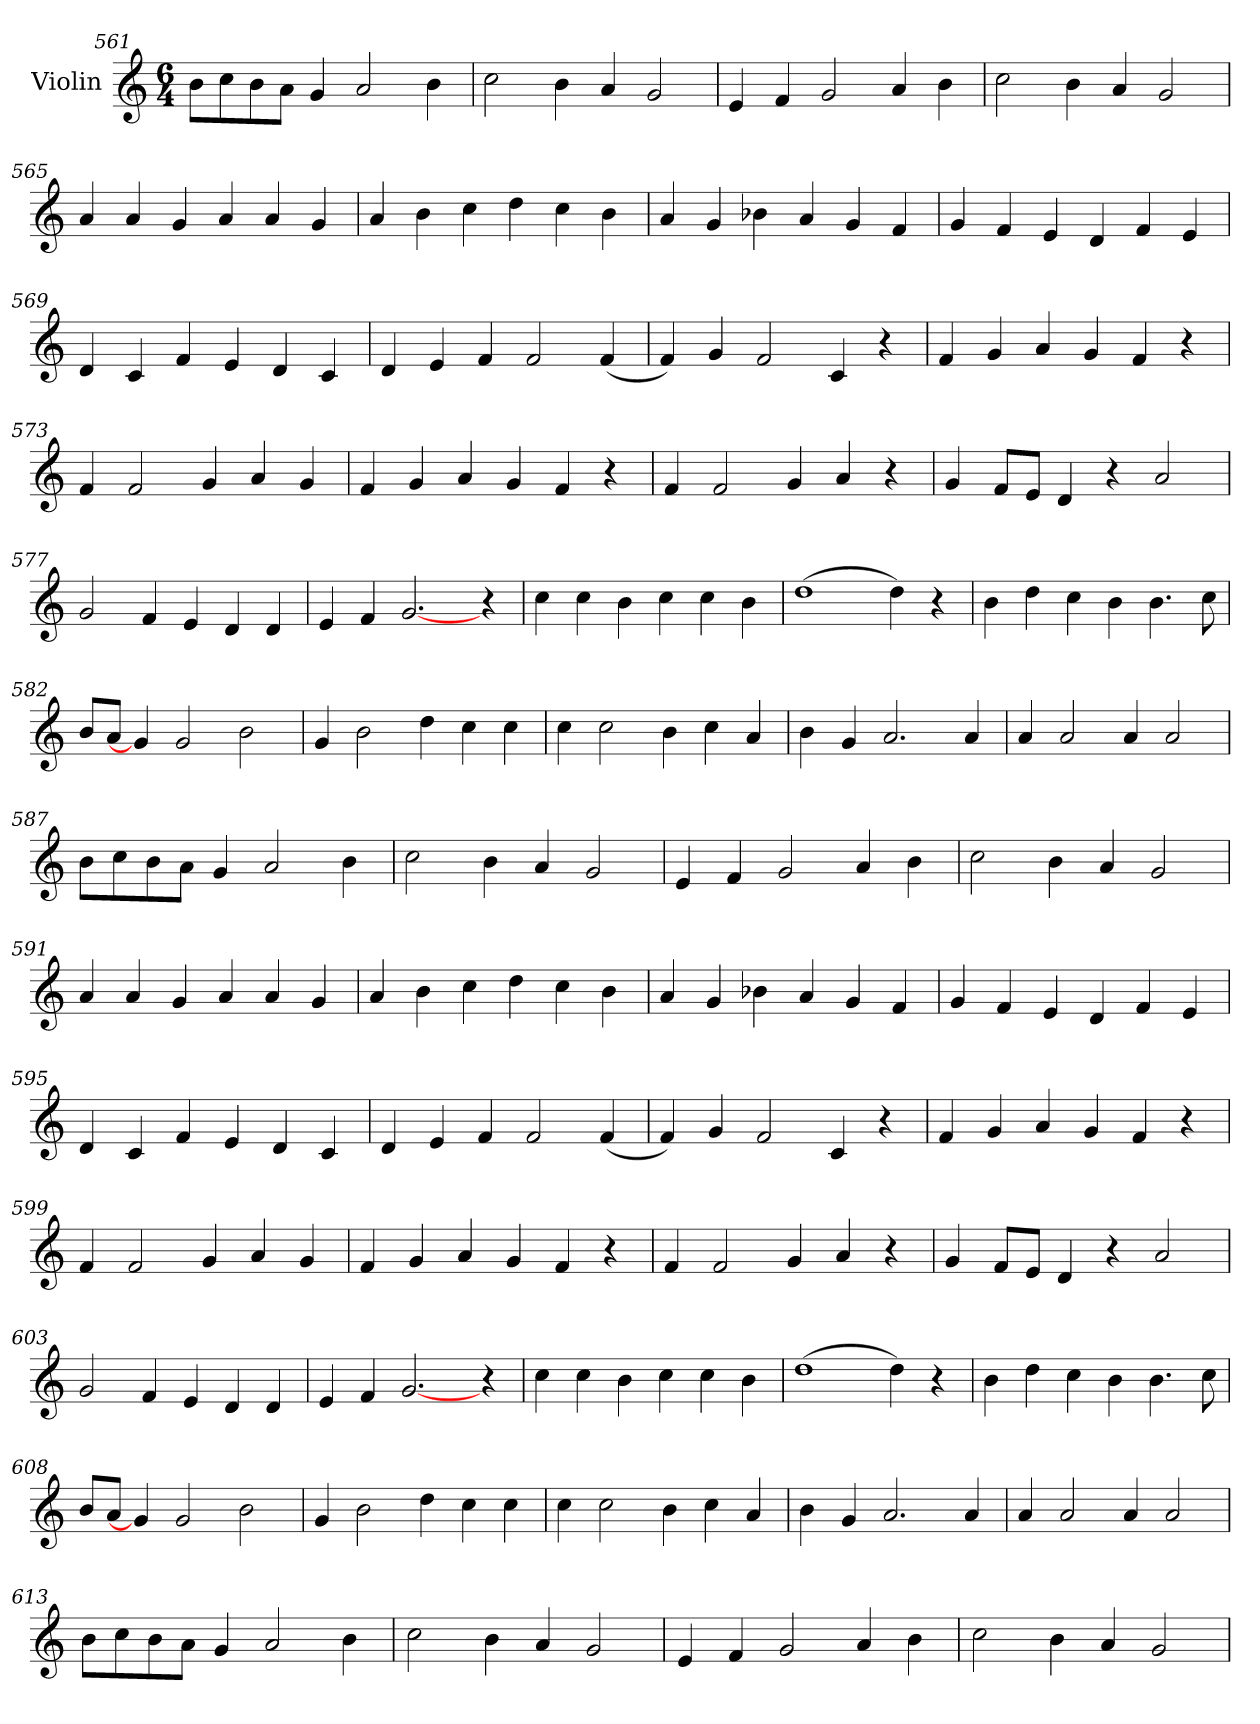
**kern
*part1
*staff1
*I"Violin
*clefG2
*k[]
*M6/4
=561
8b\L
8cc\
8b\
8a\J
4g/
2a/
4b\
=562
2cc\
4b\
4a/
2g/
!!LO:LB:g=z
=563
4e/
4f/
2g/
4a/
4b\
=564
2cc\
4b\
4a/
2g/
=565
4a/
4a/
4g/
4a/
4a/
4g/
=566
4a/
4b\
4cc\
4dd\
4cc\
4b\
!!LO:PB:g=z
=567
4a/
4g/
4b-X\
4a/
4g/
4f/
=568
4g/
4f/
4e/
4d/
4f/
4e/
=569
4d/
4c/
4f/
4e/
4d/
4c/
=570
4d/
4e/
4f/
2f/
(<4f/
!!LO:LB:g=z
=571
4f/)
4g/
2f/
4c/
4r
=572
4f/
4g/
4a/
4g/
4f/
4r
=573
4f/
2f/
4g/
4a/
4g/
=574
4f/
4g/
4a/
4g/
4f/
4r
!!LO:LB:g=z
=575
4f/
2f/
4g/
4a/
4r
=576
4g/
8f/L
8e/J
4d/
4r
2a/
=577
2g/
4f/
4e/
4d/
4d/
=578
4e/
4f/
[2.g/
4r
!!LO:LB:g=z
=579
4cc\
4cc\
4b\
4cc\
4cc\
4b\
=580
(>1dd
4dd\)
4r
=581
4b\
4dd\
4cc\
4b\
4.b\
8cc\
=582
8b/L
8a/J
4g/]
2g/
2b\
!!LO:LB:g=z
=583
4g/
2b\
4dd\
4cc\
4cc\
=584
4cc\
2cc\
4b\
4cc\
4a/
=585
4b\
4g/
2.a/
4a/
=586
4a/
2a/
4a/
2a/
!!LO:LB:g=z
=587
8b\L
8cc\
8b\
8a\J
4g/
2a/
4b\
=588
2cc\
4b\
4a/
2g/
=589
4e/
4f/
2g/
4a/
4b\
=590
2cc\
4b\
4a/
2g/
!!LO:LB:g=z
=591
4a/
4a/
4g/
4a/
4a/
4g/
=592
4a/
4b\
4cc\
4dd\
4cc\
4b\
=593
4a/
4g/
4b-X\
4a/
4g/
4f/
=594
4g/
4f/
4e/
4d/
4f/
4e/
!!LO:LB:g=z
=595
4d/
4c/
4f/
4e/
4d/
4c/
=596
4d/
4e/
4f/
2f/
(<4f/
=597
4f/)
4g/
2f/
4c/
4r
=598
4f/
4g/
4a/
4g/
4f/
4r
!!LO:PB:g=z
=599
4f/
2f/
4g/
4a/
4g/
=600
4f/
4g/
4a/
4g/
4f/
4r
=601
4f/
2f/
4g/
4a/
4r
=602
4g/
8f/L
8e/J
4d/
4r
2a/
!!LO:LB:g=z
=603
2g/
4f/
4e/
4d/
4d/
=604
4e/
4f/
[2.g/
4r
=605
4cc\
4cc\
4b\
4cc\
4cc\
4b\
=606
(>1dd
4dd\)
4r
!!LO:LB:g=z
=607
4b\
4dd\
4cc\
4b\
4.b\
8cc\
=608
8b/L
8a/J
4g/]
2g/
2b\
=609
4g/
2b\
4dd\
4cc\
4cc\
=610
4cc\
2cc\
4b\
4cc\
4a/
!!LO:LB:g=z
=611
4b\
4g/
2.a/
4a/
=612
4a/
2a/
4a/
2a/
=613
8b\L
8cc\
8b\
8a\J
4g/
2a/
4b\
=614
2cc\
4b\
4a/
2g/
!!LO:LB:g=z
=615
4e/
4f/
2g/
4a/
4b\
=616
2cc\
4b\
4a/
2g/
=
*-
